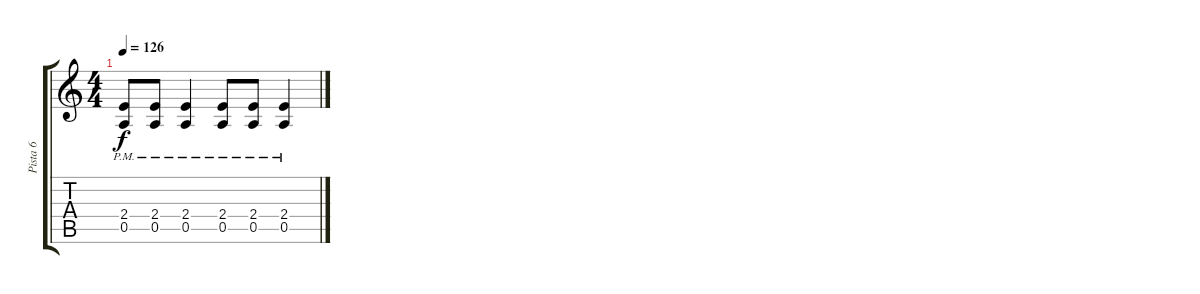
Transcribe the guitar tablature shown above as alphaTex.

\track ("Pista 6" "Pista 6") {instrument distortionguitar}
\staff {score tabs}
\tuning (E4 B3 G3 D3 A2 E2) {hide}
\ts (4 4)
\tempo 126
\clef g2
\ks c
(2.4{pm} 0.5{pm}).8{dy f} (2.4{pm} 0.5{pm}).8 (2.4{pm} 0.5{pm}).4 (2.4{pm} 0.5{pm}).8 (2.4{pm} 0.5{pm}).8 (2.4{pm} 0.5{pm}).4
